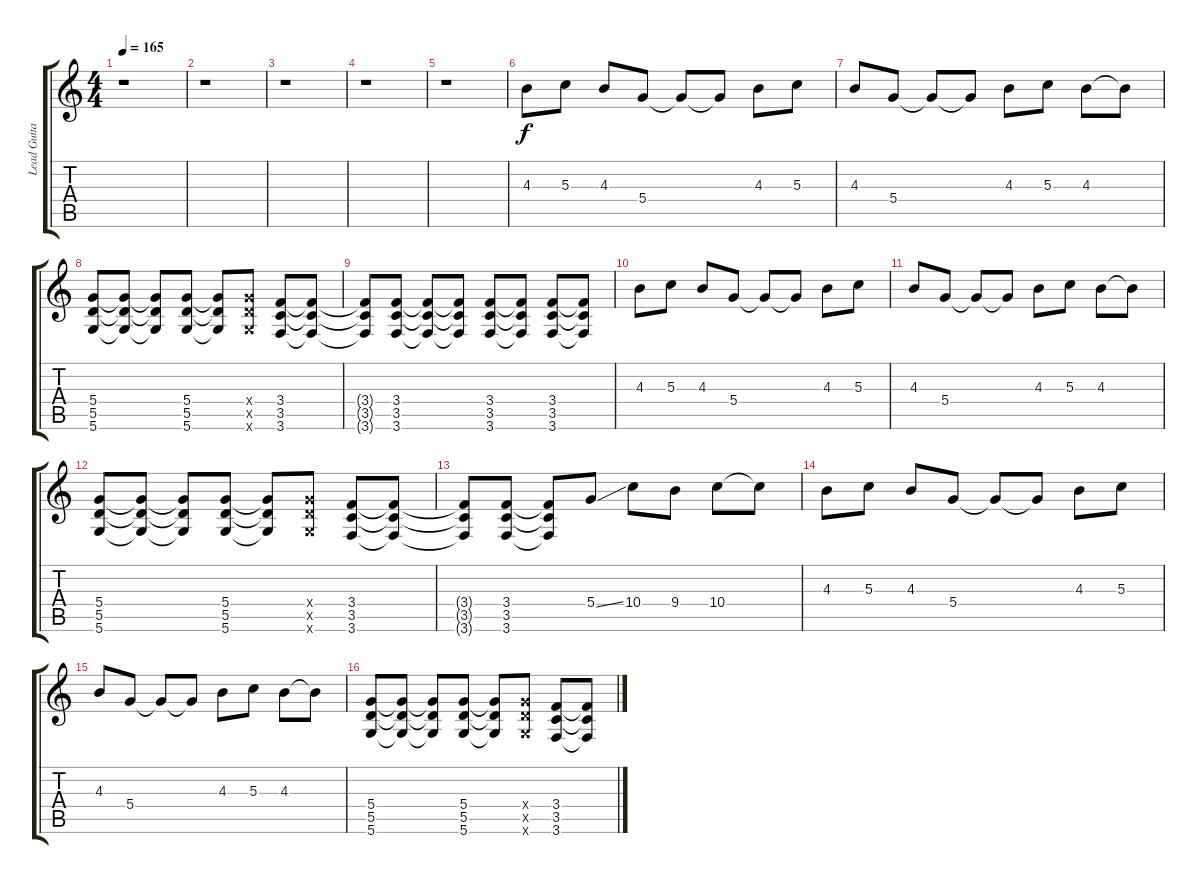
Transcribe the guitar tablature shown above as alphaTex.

\track ("Lead Guitar" "Lead Guita") {instrument distortionguitar}
\staff {score tabs}
\tuning (E4 B3 G3 D3 A2 D2) {hide}
\ts (4 4)
\tempo 165
\clef g2
\ks c
r.1{dy f} |
r.1 |
r.1 |
r.1 |
r.1 |
4.3.8 5.3.8 4.3.8 5.4.8 5.4{t}.8 5.4{t}.8 4.3.8 5.3.8 |
4.3.8 5.4.8 5.4{t}.8 5.4{t}.8 4.3.8 5.3.8 4.3.8 4.3{t}.8 |
(5.4 5.5 5.6).8 (5.4{t} 5.5{t} 5.6{t}).8 (5.4{t} 5.5{t} 5.6{t}).8 (5.4 5.5 5.6).8 (5.4{t} 5.5{t} 5.6{t}).8 (5.4{x} 5.5{x} 5.6{x}).8 (3.4 3.5 3.6).8 (3.4{t} 3.5{t} 3.6{t}).8 |
(3.4{t} 3.5{t} 3.6{t}).8 (3.4 3.5 3.6).8 (3.4{t} 3.5{t} 3.6{t}).8 (3.4{t} 3.5{t} 3.6{t}).8 (3.4 3.5 3.6).8 (3.4{t} 3.5{t} 3.6{t}).8 (3.4 3.5 3.6).8 (3.4{t} 3.5{t} 3.6{t}).8 |
4.3.8 5.3.8 4.3.8 5.4.8 5.4{t}.8 5.4{t}.8 4.3.8 5.3.8 |
4.3.8 5.4.8 5.4{t}.8 5.4{t}.8 4.3.8 5.3.8 4.3.8 4.3{t}.8 |
(5.4 5.5 5.6).8 (5.4{t} 5.5{t} 5.6{t}).8 (5.4{t} 5.5{t} 5.6{t}).8 (5.4 5.5 5.6).8 (5.4{t} 5.5{t} 5.6{t}).8 (5.4{x} 5.5{x} 5.6{x}).8 (3.4 3.5 3.6).8 (3.4{t} 3.5{t} 3.6{t}).8 |
(3.4{t} 3.5{t} 3.6{t}).8 (3.4 3.5 3.6).8 (3.4{t} 3.5{t} 3.6{t}).8 5.4{ss}.8 10.4.8 9.4.8 10.4.8 10.4{t}.8 |
4.3.8 5.3.8 4.3.8 5.4.8 5.4{t}.8 5.4{t}.8 4.3.8 5.3.8 |
4.3.8 5.4.8 5.4{t}.8 5.4{t}.8 4.3.8 5.3.8 4.3.8 4.3{t}.8 |
(5.4 5.5 5.6).8 (5.4{t} 5.5{t} 5.6{t}).8 (5.4{t} 5.5{t} 5.6{t}).8 (5.4 5.5 5.6).8 (5.4{t} 5.5{t} 5.6{t}).8 (5.4{x} 5.5{x} 5.6{x}).8 (3.4 3.5 3.6).8 (3.4{t} 3.5{t} 3.6{t}).8
